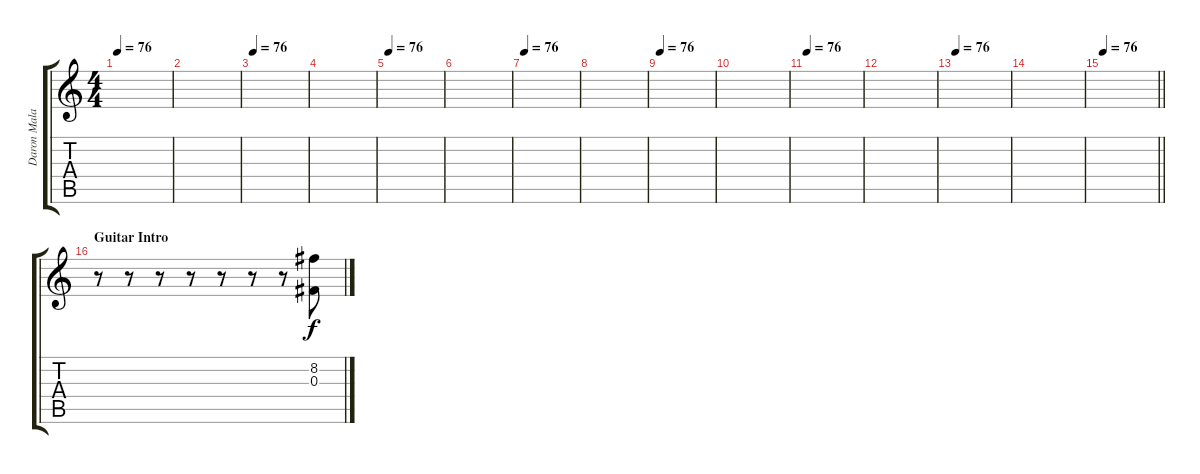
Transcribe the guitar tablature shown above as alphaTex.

\track ("Daron Malakian" "Daron Mala") {instrument distortionguitar}
\staff {score tabs}
\tuning (Eb4 Bb3 Gb3 Db3 Ab2 Db2) {hide}
\ts (4 4)
\tempo 76
\clef g2
\ks c
|
|
\tempo 76
|
|
\tempo 76
|
|
\tempo 76
|
|
\tempo 76
|
|
\tempo 76
|
|
\tempo 76
|
|
\tempo 76
\barLineRight lightlight
|
\section ("" "Guitar Intro")
r.8 r.8 r.8 r.8 r.8 r.8 r.8 (8.2 0.3).8{volume 14}
